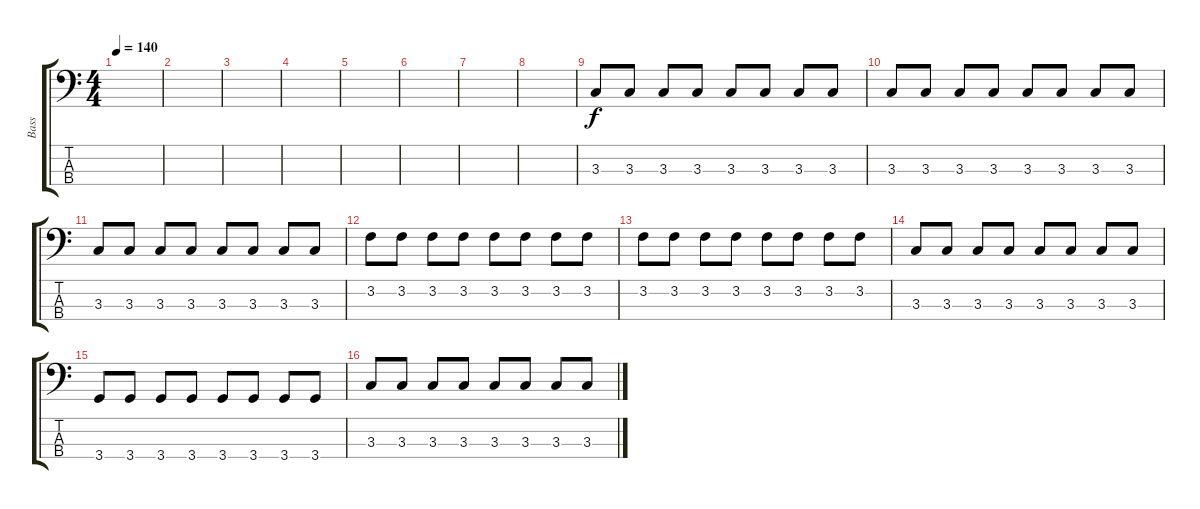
\track ("Bass" "Bass") {instrument acousticguitarnylon}
\staff {score tabs}
\tuning (G2 D2 A1 E1) {hide}
\ts (4 4)
\tempo 140
\clef f4
\ks c
|
|
|
|
|
|
|
|
3.3.8 3.3.8 3.3.8 3.3.8 3.3.8 3.3.8 3.3.8 3.3.8 |
3.3.8 3.3.8 3.3.8 3.3.8 3.3.8 3.3.8 3.3.8 3.3.8 |
3.3.8 3.3.8 3.3.8 3.3.8 3.3.8 3.3.8 3.3.8 3.3.8 |
3.2.8 3.2.8 3.2.8 3.2.8 3.2.8 3.2.8 3.2.8 3.2.8 |
3.2.8 3.2.8 3.2.8 3.2.8 3.2.8 3.2.8 3.2.8 3.2.8 |
3.3.8 3.3.8 3.3.8 3.3.8 3.3.8 3.3.8 3.3.8 3.3.8 |
3.4.8 3.4.8 3.4.8 3.4.8 3.4.8 3.4.8 3.4.8 3.4.8 |
3.3.8 3.3.8 3.3.8 3.3.8 3.3.8 3.3.8 3.3.8 3.3.8
